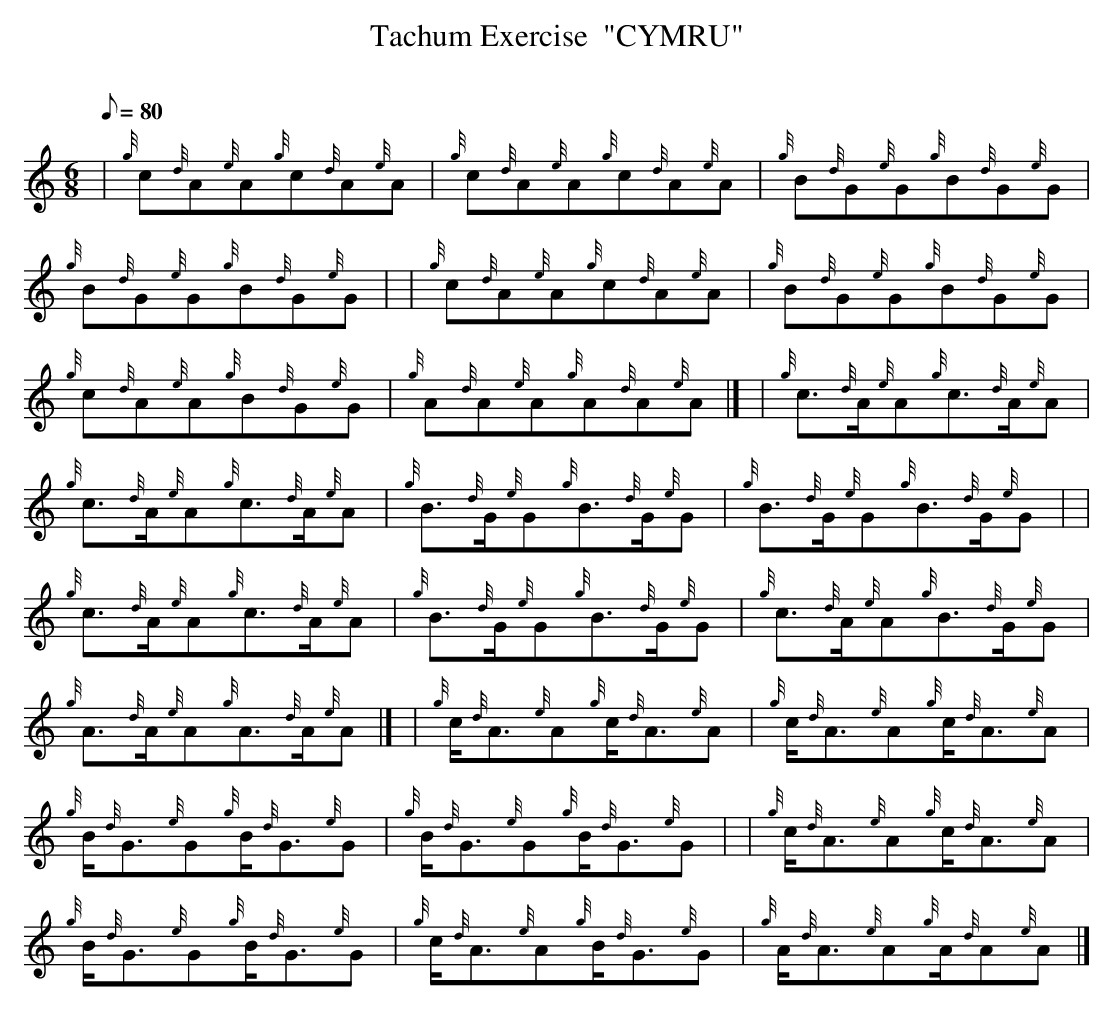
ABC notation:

X:1
T:Tachum Exercise  "CYMRU"
M:6/8
L:1/8
Q:80
C:
K:HP
| {g}c{d}A{e}A{g}c{d}A{e}A|
{g}c{d}A{e}A{g}c{d}A{e}A|
{g}B{d}G{e}G{g}B{d}G{e}G|  !
{g}B{d}G{e}G{g}B{d}G{e}G| |
{g}c{d}A{e}A{g}c{d}A{e}A|
{g}B{d}G{e}G{g}B{d}G{e}G|  !
{g}c{d}A{e}A{g}B{d}G{e}G|
{g}A{d}A{e}A{g}A{d}A{e}A|] |
{g}c3/2{d}A/2{e}A{g}c3/2{d}A/2{e}A|  !
{g}c3/2{d}A/2{e}A{g}c3/2{d}A/2{e}A|
{g}B3/2{d}G/2{e}G{g}B3/2{d}G/2{e}G|
{g}B3/2{d}G/2{e}G{g}B3/2{d}G/2{e}G| |  !
{g}c3/2{d}A/2{e}A{g}c3/2{d}A/2{e}A|
{g}B3/2{d}G/2{e}G{g}B3/2{d}G/2{e}G|
{g}c3/2{d}A/2{e}A{g}B3/2{d}G/2{e}G|  !
{g}A3/2{d}A/2{e}A{g}A3/2{d}A/2{e}A|] |
{g}c/2{d}A3/2{e}A{g}c/2{d}A3/2{e}A|
{g}c/2{d}A3/2{e}A{g}c/2{d}A3/2{e}A|  !
{g}B/2{d}G3/2{e}G{g}B/2{d}G3/2{e}G|
{g}B/2{d}G3/2{e}G{g}B/2{d}G3/2{e}G| |
{g}c/2{d}A3/2{e}A{g}c/2{d}A3/2{e}A|  !
{g}B/2{d}G3/2{e}G{g}B/2{d}G3/2{e}G|
{g}c/2{d}A3/2{e}A{g}B/2{d}G3/2{e}G|
{g}A/2{d}A3/2{e}A{g}A/2{d}A{e}A|]  !
